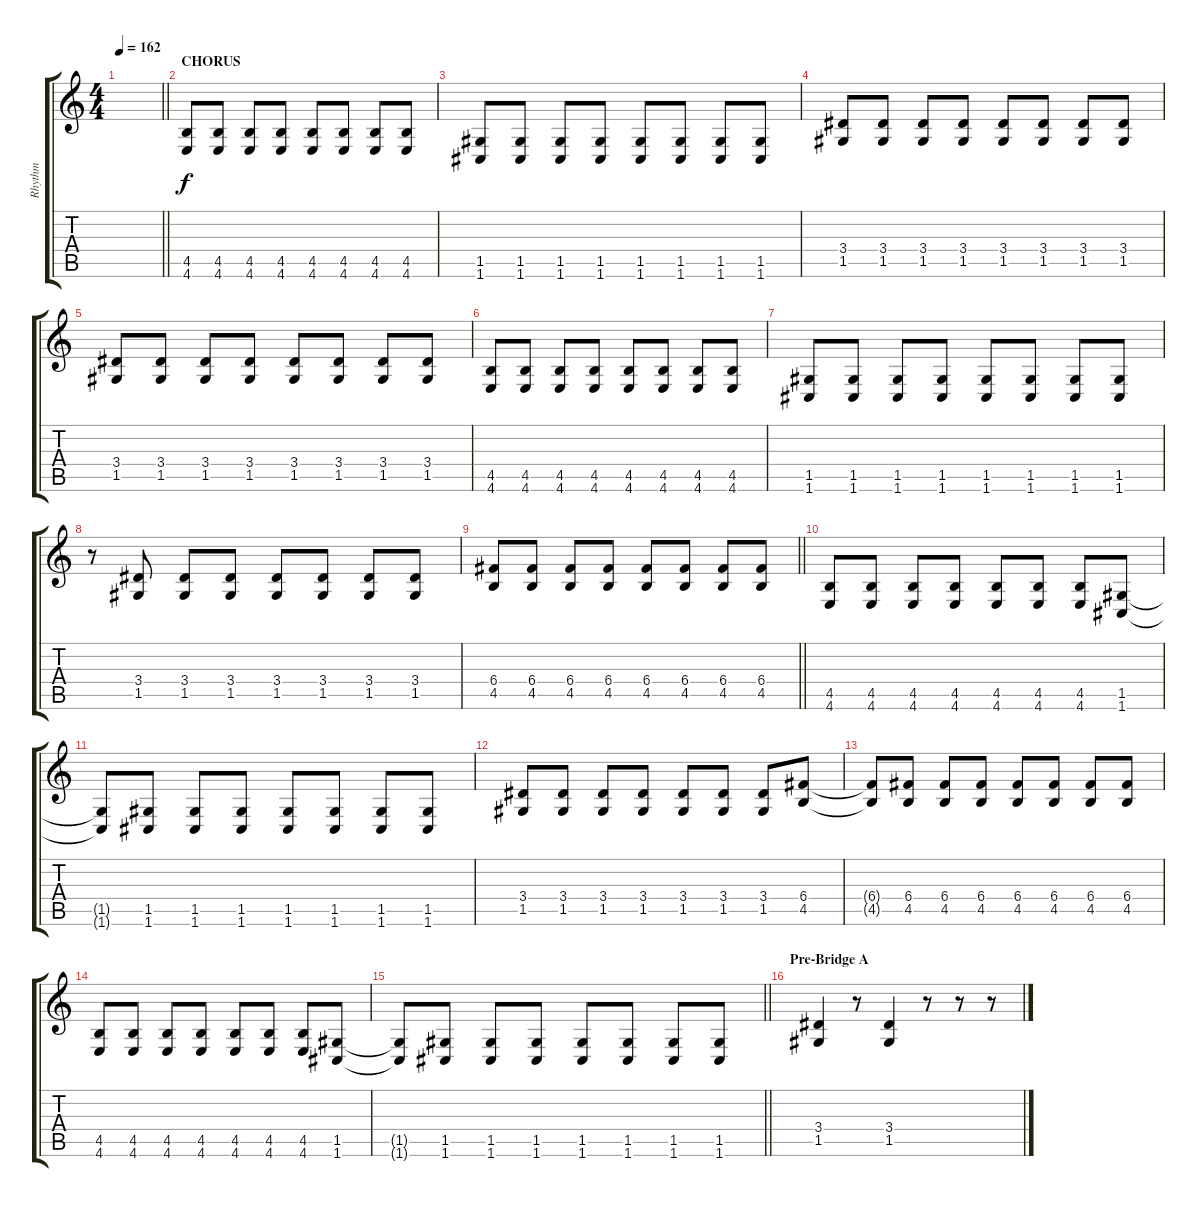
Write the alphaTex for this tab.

\track ("Rhythm" "Rhythm") {instrument overdrivenguitar}
\staff {score tabs}
\tuning (D4 A3 F3 C3 G2 C2) {hide}
\ts (4 4)
\tempo 162
\clef g2
\barLineRight lightlight
\ks c
|
\section ("" "CHORUS")
(4.5 4.6).8 (4.5 4.6).8 (4.5 4.6).8 (4.5 4.6).8 (4.5 4.6).8 (4.5 4.6).8 (4.5 4.6).8 (4.5 4.6).8 |
(1.5 1.6).8 (1.5 1.6).8 (1.5 1.6).8 (1.5 1.6).8 (1.5 1.6).8 (1.5 1.6).8 (1.5 1.6).8 (1.5 1.6).8 |
(3.4 1.5).8 (3.4 1.5).8 (3.4 1.5).8 (3.4 1.5).8 (3.4 1.5).8 (3.4 1.5).8 (3.4 1.5).8 (3.4 1.5).8 |
(3.4 1.5).8 (3.4 1.5).8 (3.4 1.5).8 (3.4 1.5).8 (3.4 1.5).8 (3.4 1.5).8 (3.4 1.5).8 (3.4 1.5).8 |
(4.5 4.6).8 (4.5 4.6).8 (4.5 4.6).8 (4.5 4.6).8 (4.5 4.6).8 (4.5 4.6).8 (4.5 4.6).8 (4.5 4.6).8 |
(1.5 1.6).8 (1.5 1.6).8 (1.5 1.6).8 (1.5 1.6).8 (1.5 1.6).8 (1.5 1.6).8 (1.5 1.6).8 (1.5 1.6).8 |
r.8 (3.4 1.5).8 (3.4 1.5).8 (3.4 1.5).8 (3.4 1.5).8 (3.4 1.5).8 (3.4 1.5).8 (3.4 1.5).8 |
\barLineRight lightlight
(6.4 4.5).8 (6.4 4.5).8 (6.4 4.5).8 (6.4 4.5).8 (6.4 4.5).8 (6.4 4.5).8 (6.4 4.5).8 (6.4 4.5).8 |
\section ("" "")
(4.5 4.6).8 (4.5 4.6).8 (4.5 4.6).8 (4.5 4.6).8 (4.5 4.6).8 (4.5 4.6).8 (4.5 4.6).8 (1.5 1.6).8 |
(1.5{t} 1.6{t}).8 (1.5 1.6).8 (1.5 1.6).8 (1.5 1.6).8 (1.5 1.6).8 (1.5 1.6).8 (1.5 1.6).8 (1.5 1.6).8 |
(3.4 1.5).8 (3.4 1.5).8 (3.4 1.5).8 (3.4 1.5).8 (3.4 1.5).8 (3.4 1.5).8 (3.4 1.5).8 (6.4 4.5).8 |
(6.4{t} 4.5{t}).8 (6.4 4.5).8 (6.4 4.5).8 (6.4 4.5).8 (6.4 4.5).8 (6.4 4.5).8 (6.4 4.5).8 (6.4 4.5).8 |
(4.5 4.6).8 (4.5 4.6).8 (4.5 4.6).8 (4.5 4.6).8 (4.5 4.6).8 (4.5 4.6).8 (4.5 4.6).8 (1.5 1.6).8 |
\barLineRight lightlight
(1.5{t} 1.6{t}).8 (1.5 1.6).8 (1.5 1.6).8 (1.5 1.6).8 (1.5 1.6).8 (1.5 1.6).8 (1.5 1.6).8 (1.5 1.6).8 |
\section ("" "Pre-Bridge A")
(3.4 1.5).4 r.8 (3.4 1.5).4 r.8 r.8 r.8
